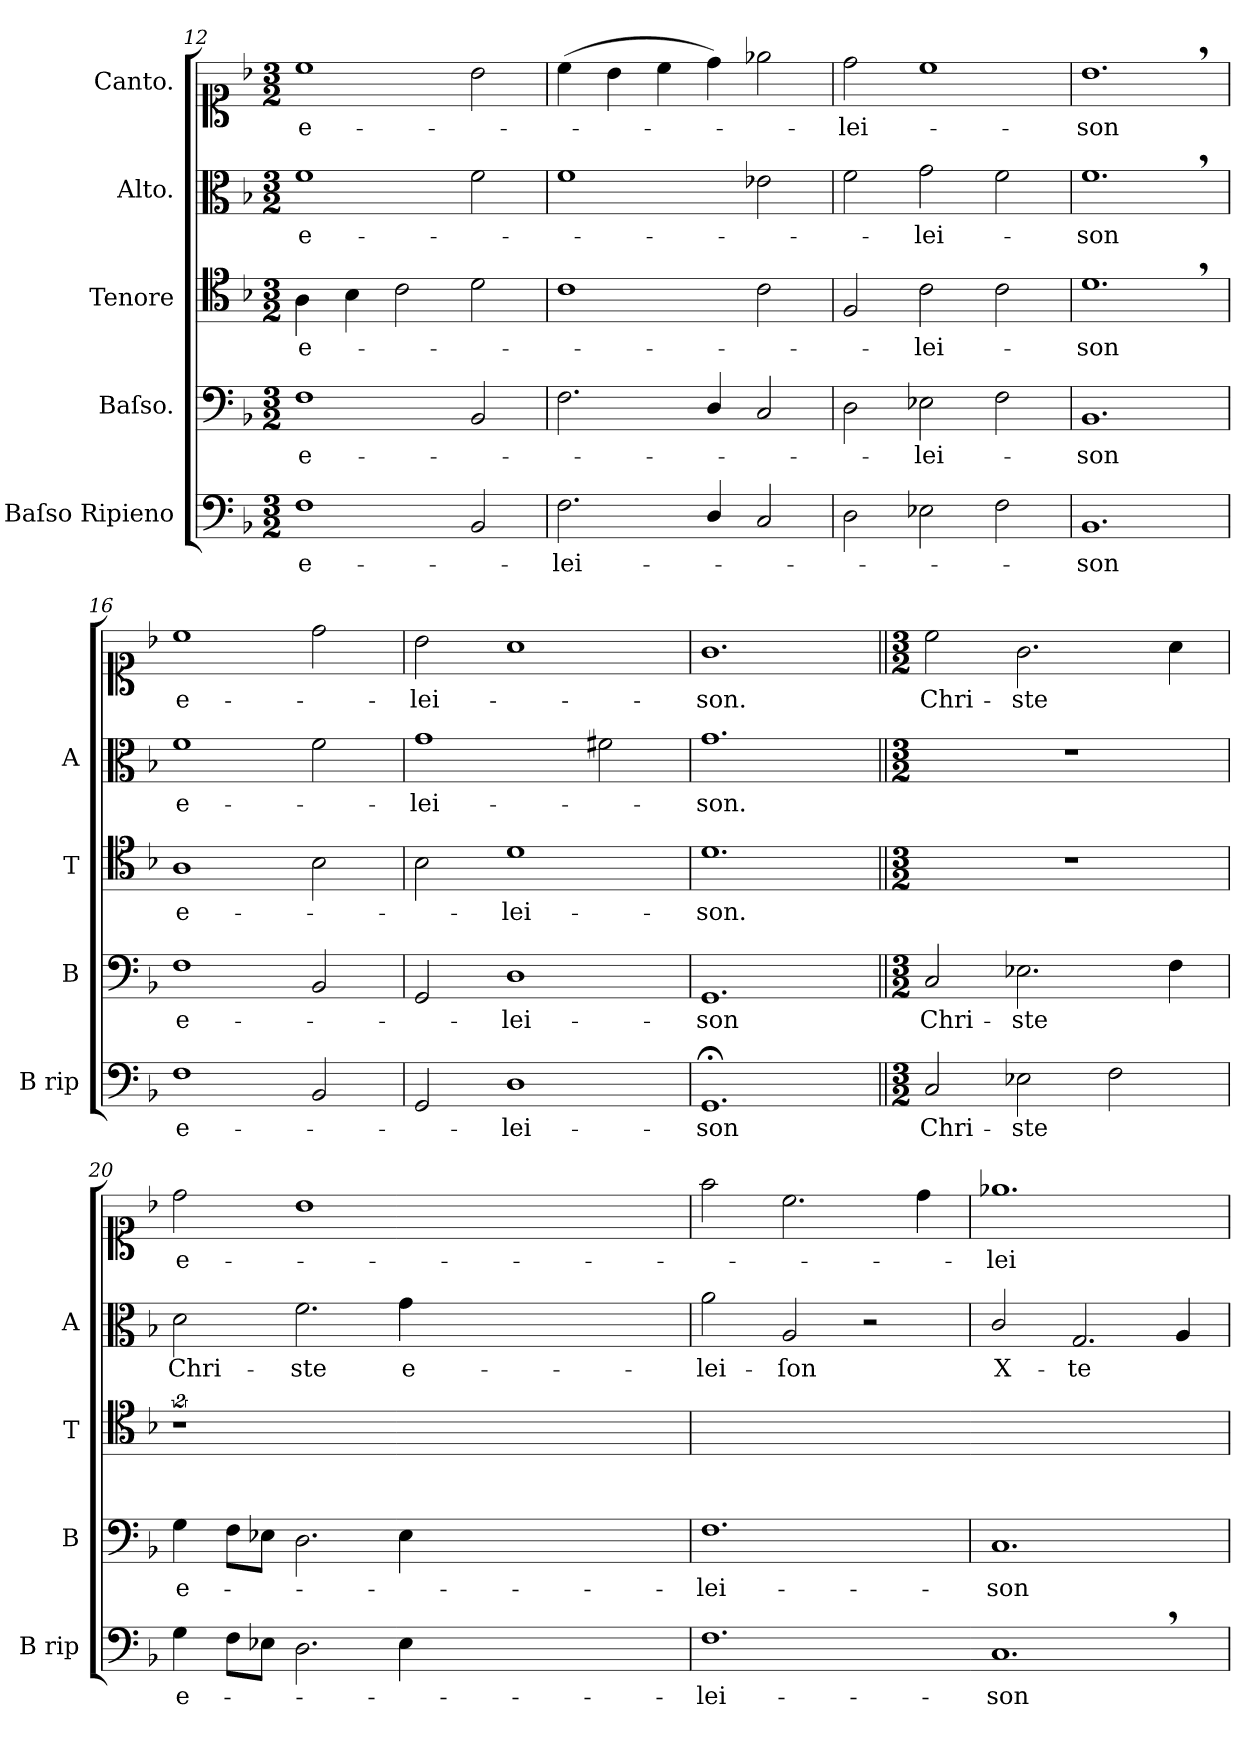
**kern	**text	**kern	**text	**kern	**text	**kern	**text	**kern	**text
*part5	*part5	*part4	*part4	*part3	*part3	*part2	*part2	*part1	*part1
*staff5	*staff5	*staff4	*staff4	*staff3	*staff3	*staff2	*staff2	*staff1	*staff1
*I"Baſso Ripieno	*	*I"Baſso.	*	*I"Tenore	*	*I"Alto.	*	*I"Canto.	*
*I'B rip	*	*I'B	*	*I'T	*	*I'A	*	*	*
*clefF4	*	*clefF4	*	*clefC4	*	*clefC3	*	*clefC1	*
*k[b-]	*	*k[b-]	*	*k[b-]	*	*k[b-]	*	*k[b-]	*
*M3/2	*	*M3/2	*	*M3/2	*	*M3/2	*	*M3/2	*
=12	=12	=12	=12	=12	=12	=12	=12	=12	=12
1F	e-	1F	e-	4A\	e-	1f	e-	1cc	e-
.	.	.	.	4B-\	.	.	.	.	.
.	.	.	.	2c\	.	.	.	.	.
2BB-/	.	2BB-/	.	2d\	.	2f\	.	2b-\	.
=13	=13	=13	=13	=13	=13	=13	=13	=13	=13
2.F\	-lei-	2.F\	.	1c	.	1f	.	(4cc\	.
.	.	.	.	.	.	.	.	4b-\	.
.	.	.	.	.	.	.	.	4cc\	.
4D/	.	4D/	.	.	.	.	.	4dd\)	.
2C/	.	2C/	.	2c\	.	2e-X\	.	2ee-X\	.
=14	=14	=14	=14	=14	=14	=14	=14	=14	=14
2D\	.	2D\	.	2F/	.	2f\	.	2dd\	-lei-
2E-X\	.	2E-X\	-lei-	2c\	-lei-	2g\	-lei-	1cc	.
2F\	.	2F\	.	2c\	.	2f\	.	.	.
=15	=15	=15	=15	=15	=15	=15	=15	=15	=15
1.BB-	-son	1.BB-	-son	1.d,<	-son	1.f,<	-son	1.b-,<	-son
=16	=16	=16	=16	=16	=16	=16	=16	=16	=16
!	!LO:LY:i	!	!	!	!	!	!	!	!
1F	e-	1F	e-	1A	e-	1f	e-	1cc	e-
2BB-/	.	2BB-/	.	2B-\	.	2f\	.	2dd\	.
=17	=17	=17	=17	=17	=17	=17	=17	=17	=17
2GG/	.	2GG/	.	2B-\	.	1g	-lei-	2b-\	-lei-
!	!LO:LY:i	!	!	!	!	!	!	!	!
1D	-lei-	1D	-lei-	1d	-lei-	.	.	1a	.
.	.	.	.	.	.	2f#X\	.	.	.
=18	=18	=18	=18	=18	=18	=18	=18	=18	=18
!	!LO:LY:i	!	!	!	!	!	!	!	!
1.GG;<	-son	1.GG	-son	1.d	-son.	1.g	-son.	1.g	-son.
=19||	=19||	=19||	=19||	=19||	=19||	=19||	=19||	=19||	=19||
*M3/2	*	*M3/2	*	*M3/2	*	*M3/2	*	*M3/2	*
2C/	Chri-	2C/	Chri-	1.r	.	1.r	.	2cc\	Chri-
2E-X\	-ste	2.E-X\	-ste	.	.	.	.	2.g\	-ste
2F\	.	.	.	.	.	.	.	.	.
.	.	4F\	.	.	.	.	.	4a\	.
=20	=20	=20	=20	=20	=20	=20	=20	=20	=20
4G\	e-	4G\	e-	2%9r	.	2d\	Chri-	2dd\	e-
8F\L	.	8F\L	.	.	.	.	.	.	.
8E-X\J	.	8E-X\J	.	.	.	.	.	.	.
2.D\	.	2.D\	.	.	.	2.f\	-ste	1b-	.
4E-\	.	4E-\	.	.	.	4g\	e-	.	.
0.ryy	.	0.ryy	.	.	.	0.ryy	.	0.ryy	.
=21	=21	=21	=21	=21	=21	=21	=21	=21	=21
1.F	-lei-	1.F	-lei-	1.ryy	.	2a\	-lei-	2ff\	.
.	.	.	.	.	.	2A/	-ſon	2.cc\	.
.	.	.	.	.	.	2r	.	.	.
.	.	.	.	.	.	.	.	4dd\	.
=22-	=22	=22	=22	=22	=22	=22	=22	=22	=22
1.C,<	-son	1.C	-son	1.ryy	.	2c/	X-	1.ee-X	-lei-
.	.	.	.	.	.	2.G/	-te	.	.
.	.	.	.	.	.	4A/	.	.	.
=	=	=	=	=	=	=	=	=	=
*-	*-	*-	*-	*-	*-	*-	*-	*-	*-
